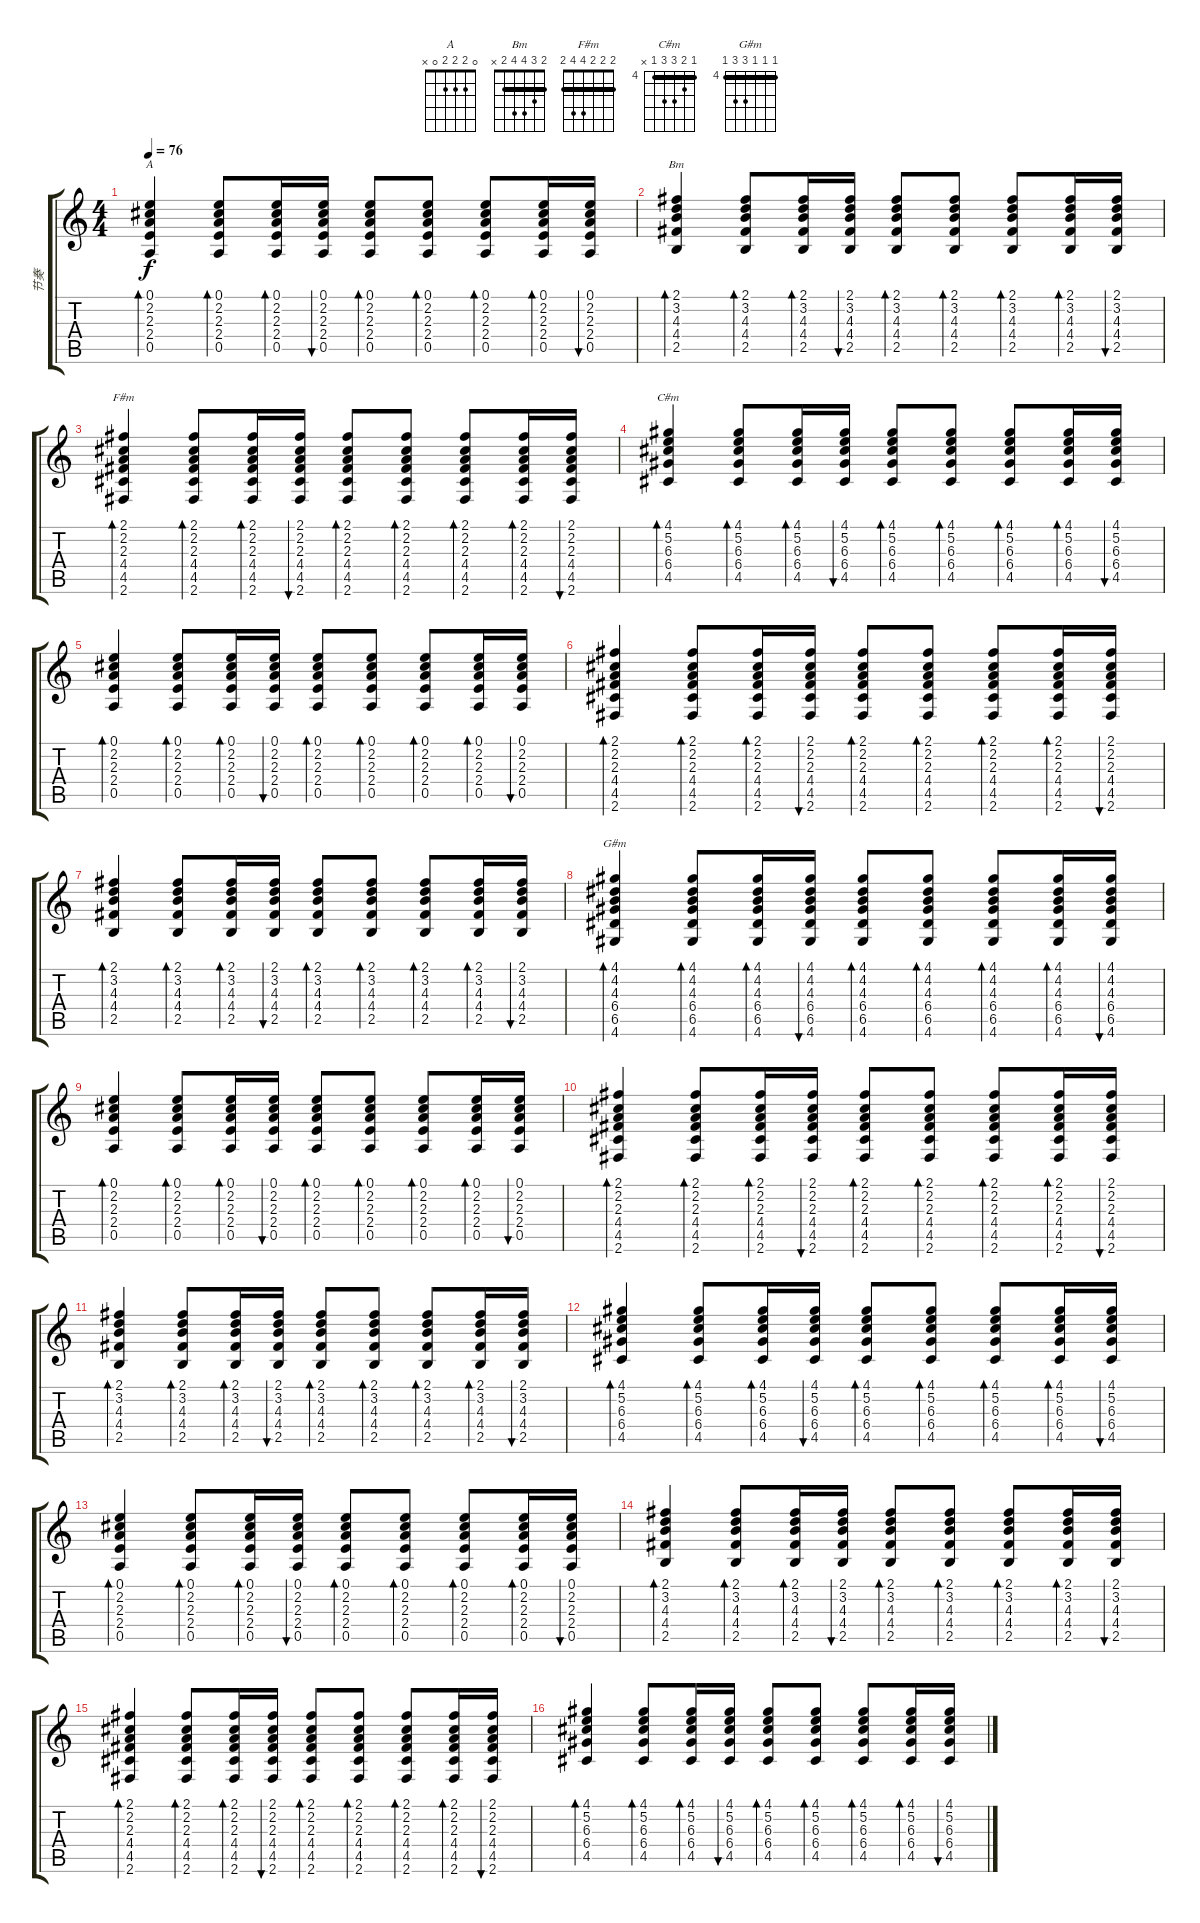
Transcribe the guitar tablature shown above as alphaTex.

\track ("节奏" "节奏") {instrument acousticguitarsteel}
\staff {score tabs}
\tuning (E4 B3 G3 D3 A2 E2) {hide}
\chord ("A" 0 2 2 2 0 x)
\chord ("Bm" 2 3 4 4 2 x) {barre 2}
\chord ("F#m" 2 2 2 4 4 2) {barre 2}
\chord ("C#m" 4 5 6 6 4 x) {firstfret 4 barre 4}
\chord ("G#m" 4 4 4 6 6 4) {firstfret 4 barre 4}
\ts (4 4)
\tempo 76
\clef g2
\ks c
(0.1 2.2 2.3 2.4 0.5).4{bd 30 ch "A" dy f} (0.1 2.2 2.3 2.4 0.5).8{bd 30} (0.1 2.2 2.3 2.4 0.5).16{bd 30} (0.1 2.2 2.3 2.4 0.5).16{bu 30} (0.1 2.2 2.3 2.4 0.5).8{bd 30} (0.1 2.2 2.3 2.4 0.5).8{bd 30} (0.1 2.2 2.3 2.4 0.5).8{bd 30} (0.1 2.2 2.3 2.4 0.5).16{bd 30} (0.1 2.2 2.3 2.4 0.5).16{bu 30} |
(2.1 3.2 4.3 4.4 2.5).4{bd 30 ch "Bm"} (2.1 3.2 4.3 4.4 2.5).8{bd 30} (2.1 3.2 4.3 4.4 2.5).16{bd 30} (2.1 3.2 4.3 4.4 2.5).16{bu 30} (2.1 3.2 4.3 4.4 2.5).8{bd 30} (2.1 3.2 4.3 4.4 2.5).8{bd 30} (2.1 3.2 4.3 4.4 2.5).8{bd 30} (2.1 3.2 4.3 4.4 2.5).16{bd 30} (2.1 3.2 4.3 4.4 2.5).16{bu 30} |
(2.1 2.2 2.3 4.4 4.5 2.6).4{bd 30 ch "F#m"} (2.1 2.2 2.3 4.4 4.5 2.6).8{bd 30} (2.1 2.2 2.3 4.4 4.5 2.6).16{bd 30} (2.1 2.2 2.3 4.4 4.5 2.6).16{bu 30} (2.1 2.2 2.3 4.4 4.5 2.6).8{bd 30} (2.1 2.2 2.3 4.4 4.5 2.6).8{bd 30} (2.1 2.2 2.3 4.4 4.5 2.6).8{bd 30} (2.1 2.2 2.3 4.4 4.5 2.6).16{bd 30} (2.1 2.2 2.3 4.4 4.5 2.6).16{bu 30} |
(4.1 5.2 6.3 6.4 4.5).4{bd 30 ch "C#m"} (4.1 5.2 6.3 6.4 4.5).8{bd 30} (4.1 5.2 6.3 6.4 4.5).16{bd 30} (4.1 5.2 6.3 6.4 4.5).16{bu 30} (4.1 5.2 6.3 6.4 4.5).8{bd 30} (4.1 5.2 6.3 6.4 4.5).8{bd 30} (4.1 5.2 6.3 6.4 4.5).8{bd 30} (4.1 5.2 6.3 6.4 4.5).16{bd 30} (4.1 5.2 6.3 6.4 4.5).16{bu 30} |
(0.1 2.2 2.3 2.4 0.5).4{bd 30} (0.1 2.2 2.3 2.4 0.5).8{bd 30} (0.1 2.2 2.3 2.4 0.5).16{bd 30} (0.1 2.2 2.3 2.4 0.5).16{bu 30} (0.1 2.2 2.3 2.4 0.5).8{bd 30} (0.1 2.2 2.3 2.4 0.5).8{bd 30} (0.1 2.2 2.3 2.4 0.5).8{bd 30} (0.1 2.2 2.3 2.4 0.5).16{bd 30} (0.1 2.2 2.3 2.4 0.5).16{bu 30} |
(2.1 2.2 2.3 4.4 4.5 2.6).4{bd 30} (2.1 2.2 2.3 4.4 4.5 2.6).8{bd 30} (2.1 2.2 2.3 4.4 4.5 2.6).16{bd 30} (2.1 2.2 2.3 4.4 4.5 2.6).16{bu 30} (2.1 2.2 2.3 4.4 4.5 2.6).8{bd 30} (2.1 2.2 2.3 4.4 4.5 2.6).8{bd 30} (2.1 2.2 2.3 4.4 4.5 2.6).8{bd 30} (2.1 2.2 2.3 4.4 4.5 2.6).16{bd 30} (2.1 2.2 2.3 4.4 4.5 2.6).16{bu 30} |
(2.1 3.2 4.3 4.4 2.5).4{bd 30} (2.1 3.2 4.3 4.4 2.5).8{bd 30} (2.1 3.2 4.3 4.4 2.5).16{bd 30} (2.1 3.2 4.3 4.4 2.5).16{bu 30} (2.1 3.2 4.3 4.4 2.5).8{bd 30} (2.1 3.2 4.3 4.4 2.5).8{bd 30} (2.1 3.2 4.3 4.4 2.5).8{bd 30} (2.1 3.2 4.3 4.4 2.5).16{bd 30} (2.1 3.2 4.3 4.4 2.5).16{bu 30} |
(4.1 4.2 4.3 6.4 6.5 4.6).4{bd 30 ch "G#m"} (4.1 4.2 4.3 6.4 6.5 4.6).8{bd 30} (4.1 4.2 4.3 6.4 6.5 4.6).16{bd 30} (4.1 4.2 4.3 6.4 6.5 4.6).16{bu 30} (4.1 4.2 4.3 6.4 6.5 4.6).8{bd 30} (4.1 4.2 4.3 6.4 6.5 4.6).8{bd 30} (4.1 4.2 4.3 6.4 6.5 4.6).8{bd 30} (4.1 4.2 4.3 6.4 6.5 4.6).16{bd 30} (4.1 4.2 4.3 6.4 6.5 4.6).16{bu 30} |
(0.1 2.2 2.3 2.4 0.5).4{bd 30} (0.1 2.2 2.3 2.4 0.5).8{bd 30} (0.1 2.2 2.3 2.4 0.5).16{bd 30} (0.1 2.2 2.3 2.4 0.5).16{bu 30} (0.1 2.2 2.3 2.4 0.5).8{bd 30} (0.1 2.2 2.3 2.4 0.5).8{bd 30} (0.1 2.2 2.3 2.4 0.5).8{bd 30} (0.1 2.2 2.3 2.4 0.5).16{bd 30} (0.1 2.2 2.3 2.4 0.5).16{bu 30} |
(2.1 2.2 2.3 4.4 4.5 2.6).4{bd 30} (2.1 2.2 2.3 4.4 4.5 2.6).8{bd 30} (2.1 2.2 2.3 4.4 4.5 2.6).16{bd 30} (2.1 2.2 2.3 4.4 4.5 2.6).16{bu 30} (2.1 2.2 2.3 4.4 4.5 2.6).8{bd 30} (2.1 2.2 2.3 4.4 4.5 2.6).8{bd 30} (2.1 2.2 2.3 4.4 4.5 2.6).8{bd 30} (2.1 2.2 2.3 4.4 4.5 2.6).16{bd 30} (2.1 2.2 2.3 4.4 4.5 2.6).16{bu 30} |
(2.1 3.2 4.3 4.4 2.5).4{bd 30} (2.1 3.2 4.3 4.4 2.5).8{bd 30} (2.1 3.2 4.3 4.4 2.5).16{bd 30} (2.1 3.2 4.3 4.4 2.5).16{bu 30} (2.1 3.2 4.3 4.4 2.5).8{bd 30} (2.1 3.2 4.3 4.4 2.5).8{bd 30} (2.1 3.2 4.3 4.4 2.5).8{bd 30} (2.1 3.2 4.3 4.4 2.5).16{bd 30} (2.1 3.2 4.3 4.4 2.5).16{bu 30} |
(4.1 5.2 6.3 6.4 4.5).4{bd 30} (4.1 5.2 6.3 6.4 4.5).8{bd 30} (4.1 5.2 6.3 6.4 4.5).16{bd 30} (4.1 5.2 6.3 6.4 4.5).16{bu 30} (4.1 5.2 6.3 6.4 4.5).8{bd 30} (4.1 5.2 6.3 6.4 4.5).8{bd 30} (4.1 5.2 6.3 6.4 4.5).8{bd 30} (4.1 5.2 6.3 6.4 4.5).16{bd 30} (4.1 5.2 6.3 6.4 4.5).16{bu 30} |
(0.1 2.2 2.3 2.4 0.5).4{bd 30} (0.1 2.2 2.3 2.4 0.5).8{bd 30} (0.1 2.2 2.3 2.4 0.5).16{bd 30} (0.1 2.2 2.3 2.4 0.5).16{bu 30} (0.1 2.2 2.3 2.4 0.5).8{bd 30} (0.1 2.2 2.3 2.4 0.5).8{bd 30} (0.1 2.2 2.3 2.4 0.5).8{bd 30} (0.1 2.2 2.3 2.4 0.5).16{bd 30} (0.1 2.2 2.3 2.4 0.5).16{bu 30} |
(2.1 3.2 4.3 4.4 2.5).4{bd 30} (2.1 3.2 4.3 4.4 2.5).8{bd 30} (2.1 3.2 4.3 4.4 2.5).16{bd 30} (2.1 3.2 4.3 4.4 2.5).16{bu 30} (2.1 3.2 4.3 4.4 2.5).8{bd 30} (2.1 3.2 4.3 4.4 2.5).8{bd 30} (2.1 3.2 4.3 4.4 2.5).8{bd 30} (2.1 3.2 4.3 4.4 2.5).16{bd 30} (2.1 3.2 4.3 4.4 2.5).16{bu 30} |
(2.1 2.2 2.3 4.4 4.5 2.6).4{bd 30} (2.1 2.2 2.3 4.4 4.5 2.6).8{bd 30} (2.1 2.2 2.3 4.4 4.5 2.6).16{bd 30} (2.1 2.2 2.3 4.4 4.5 2.6).16{bu 30} (2.1 2.2 2.3 4.4 4.5 2.6).8{bd 30} (2.1 2.2 2.3 4.4 4.5 2.6).8{bd 30} (2.1 2.2 2.3 4.4 4.5 2.6).8{bd 30} (2.1 2.2 2.3 4.4 4.5 2.6).16{bd 30} (2.1 2.2 2.3 4.4 4.5 2.6).16{bu 30} |
(4.1 5.2 6.3 6.4 4.5).4{bd 30} (4.1 5.2 6.3 6.4 4.5).8{bd 30} (4.1 5.2 6.3 6.4 4.5).16{bd 30} (4.1 5.2 6.3 6.4 4.5).16{bu 30} (4.1 5.2 6.3 6.4 4.5).8{bd 30} (4.1 5.2 6.3 6.4 4.5).8{bd 30} (4.1 5.2 6.3 6.4 4.5).8{bd 30} (4.1 5.2 6.3 6.4 4.5).16{bd 30} (4.1 5.2 6.3 6.4 4.5).16{bu 30}
